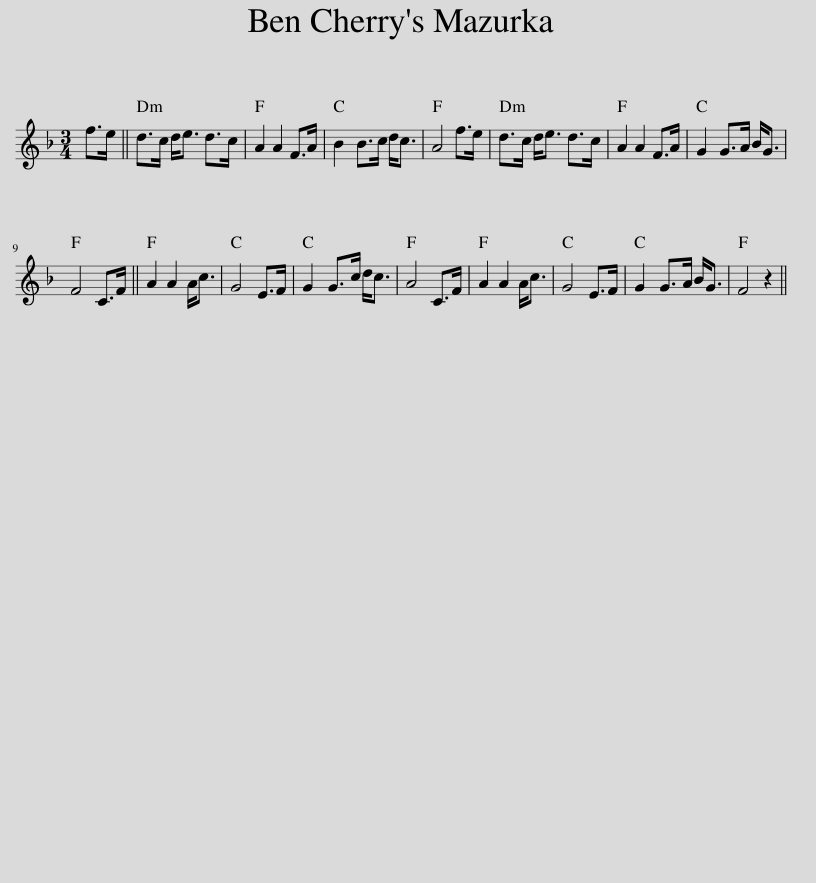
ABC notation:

X:1
L:1/8
M:3/4
I:linebreak $
K:F
V:1 treble
V:1
 f>e || d>c d<e d>c | A2 A2 F>A | B2 B>c d<c | A4 f>e | %5
 d>c d<e d>c | A2 A2 F>A | G2 G>A B<G |$ F4 C>F || A2 A2 A<c | %10
 G4 E>F | G2 G>c d<c | A4 C>F | A2 A2 A<c | G4 E>F | %15
 G2 G>A B<G | F4 z2 || %17
